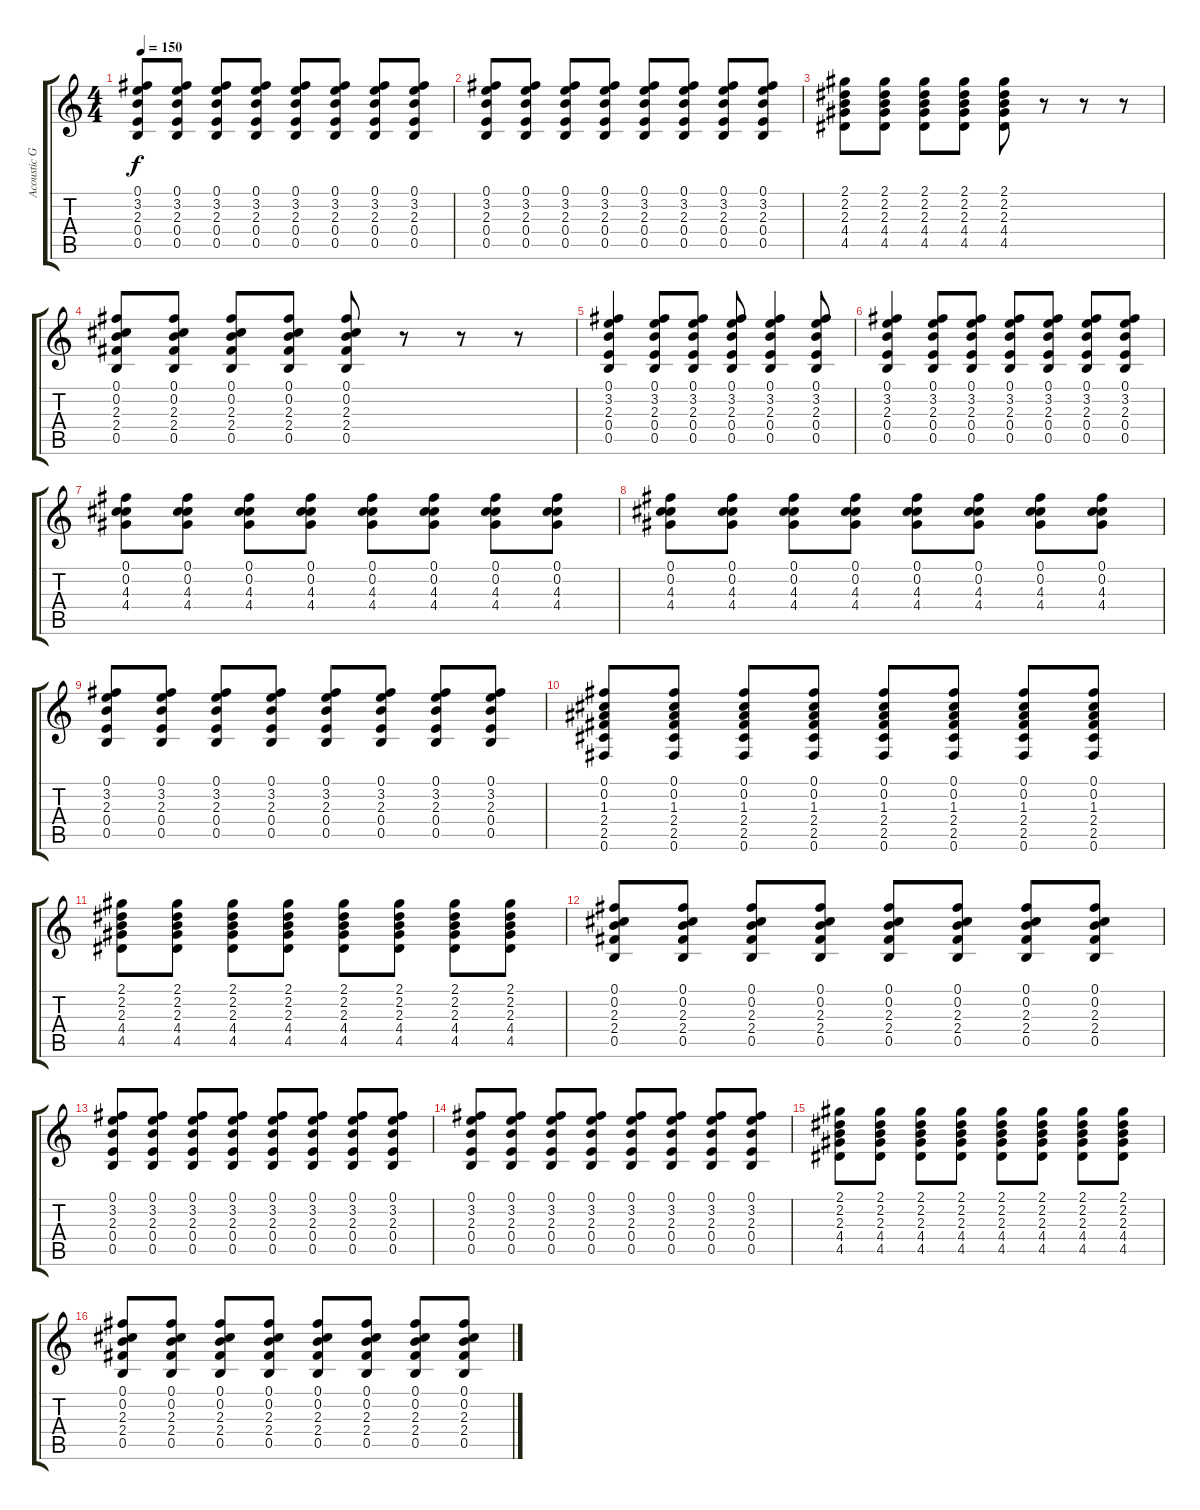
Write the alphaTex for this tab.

\track ("Acoustic Guitar (F#B E A C#F#)" "Acoustic G") {instrument acousticguitarsteel}
\staff {score tabs}
\tuning (Gb4 Db4 A3 E3 B2 Gb2) {hide}
\ts (4 4)
\tempo 150
\clef g2
\ks c
(0.1 3.2 2.3 0.4 0.5).8{dy f} (0.1 3.2 2.3 0.4 0.5).8 (0.1 3.2 2.3 0.4 0.5).8 (0.1 3.2 2.3 0.4 0.5).8 (0.1 3.2 2.3 0.4 0.5).8 (0.1 3.2 2.3 0.4 0.5).8 (0.1 3.2 2.3 0.4 0.5).8 (0.1 3.2 2.3 0.4 0.5).8 |
(0.1 3.2 2.3 0.4 0.5).8 (0.1 3.2 2.3 0.4 0.5).8 (0.1 3.2 2.3 0.4 0.5).8 (0.1 3.2 2.3 0.4 0.5).8 (0.1 3.2 2.3 0.4 0.5).8 (0.1 3.2 2.3 0.4 0.5).8 (0.1 3.2 2.3 0.4 0.5).8 (0.1 3.2 2.3 0.4 0.5).8 |
(2.1 2.2 2.3 4.4 4.5).8 (2.1 2.2 2.3 4.4 4.5).8 (2.1 2.2 2.3 4.4 4.5).8 (2.1 2.2 2.3 4.4 4.5).8 (2.1 2.2 2.3 4.4 4.5).8 r.8 r.8 r.8 |
(0.1 0.2 2.3 2.4 0.5).8 (0.1 0.2 2.3 2.4 0.5).8 (0.1 0.2 2.3 2.4 0.5).8 (0.1 0.2 2.3 2.4 0.5).8 (0.1 0.2 2.3 2.4 0.5).8 r.8 r.8 r.8 |
(0.1 3.2 2.3 0.4 0.5).4 (0.1 3.2 2.3 0.4 0.5).8 (0.1 3.2 2.3 0.4 0.5).8 (0.1 3.2 2.3 0.4 0.5).8 (0.1 3.2 2.3 0.4 0.5).4 (0.1 3.2 2.3 0.4 0.5).8 |
(0.1 3.2 2.3 0.4 0.5).4 (0.1 3.2 2.3 0.4 0.5).8 (0.1 3.2 2.3 0.4 0.5).8 (0.1 3.2 2.3 0.4 0.5).8 (0.1 3.2 2.3 0.4 0.5).8 (0.1 3.2 2.3 0.4 0.5).8 (0.1 3.2 2.3 0.4 0.5).8 |
(0.1 0.2 4.3 4.4).8 (0.1 0.2 4.3 4.4).8 (0.1 0.2 4.3 4.4).8 (0.1 0.2 4.3 4.4).8 (0.1 0.2 4.3 4.4).8 (0.1 0.2 4.3 4.4).8 (0.1 0.2 4.3 4.4).8 (0.1 0.2 4.3 4.4).8 |
(0.1 0.2 4.3 4.4).8 (0.1 0.2 4.3 4.4).8 (0.1 0.2 4.3 4.4).8 (0.1 0.2 4.3 4.4).8 (0.1 0.2 4.3 4.4).8 (0.1 0.2 4.3 4.4).8 (0.1 0.2 4.3 4.4).8 (0.1 0.2 4.3 4.4).8 |
(0.1 3.2 2.3 0.4 0.5).8 (0.1 3.2 2.3 0.4 0.5).8 (0.1 3.2 2.3 0.4 0.5).8 (0.1 3.2 2.3 0.4 0.5).8 (0.1 3.2 2.3 0.4 0.5).8 (0.1 3.2 2.3 0.4 0.5).8 (0.1 3.2 2.3 0.4 0.5).8 (0.1 3.2 2.3 0.4 0.5).8 |
(0.1 0.2 1.3 2.4 2.5 0.6).8 (0.1 0.2 1.3 2.4 2.5 0.6).8 (0.1 0.2 1.3 2.4 2.5 0.6).8 (0.1 0.2 1.3 2.4 2.5 0.6).8 (0.1 0.2 1.3 2.4 2.5 0.6).8 (0.1 0.2 1.3 2.4 2.5 0.6).8 (0.1 0.2 1.3 2.4 2.5 0.6).8 (0.1 0.2 1.3 2.4 2.5 0.6).8 |
(2.1 2.2 2.3 4.4 4.5).8 (2.1 2.2 2.3 4.4 4.5).8 (2.1 2.2 2.3 4.4 4.5).8 (2.1 2.2 2.3 4.4 4.5).8 (2.1 2.2 2.3 4.4 4.5).8 (2.1 2.2 2.3 4.4 4.5).8 (2.1 2.2 2.3 4.4 4.5).8 (2.1 2.2 2.3 4.4 4.5).8 |
(0.1 0.2 2.3 2.4 0.5).8 (0.1 0.2 2.3 2.4 0.5).8 (0.1 0.2 2.3 2.4 0.5).8 (0.1 0.2 2.3 2.4 0.5).8 (0.1 0.2 2.3 2.4 0.5).8 (0.1 0.2 2.3 2.4 0.5).8 (0.1 0.2 2.3 2.4 0.5).8 (0.1 0.2 2.3 2.4 0.5).8 |
(0.1 3.2 2.3 0.4 0.5).8 (0.1 3.2 2.3 0.4 0.5).8 (0.1 3.2 2.3 0.4 0.5).8 (0.1 3.2 2.3 0.4 0.5).8 (0.1 3.2 2.3 0.4 0.5).8 (0.1 3.2 2.3 0.4 0.5).8 (0.1 3.2 2.3 0.4 0.5).8 (0.1 3.2 2.3 0.4 0.5).8 |
(0.1 3.2 2.3 0.4 0.5).8 (0.1 3.2 2.3 0.4 0.5).8 (0.1 3.2 2.3 0.4 0.5).8 (0.1 3.2 2.3 0.4 0.5).8 (0.1 3.2 2.3 0.4 0.5).8 (0.1 3.2 2.3 0.4 0.5).8 (0.1 3.2 2.3 0.4 0.5).8 (0.1 3.2 2.3 0.4 0.5).8 |
(2.1 2.2 2.3 4.4 4.5).8 (2.1 2.2 2.3 4.4 4.5).8 (2.1 2.2 2.3 4.4 4.5).8 (2.1 2.2 2.3 4.4 4.5).8 (2.1 2.2 2.3 4.4 4.5).8 (2.1 2.2 2.3 4.4 4.5).8 (2.1 2.2 2.3 4.4 4.5).8 (2.1 2.2 2.3 4.4 4.5).8 |
(0.1 0.2 2.3 2.4 0.5).8 (0.1 0.2 2.3 2.4 0.5).8 (0.1 0.2 2.3 2.4 0.5).8 (0.1 0.2 2.3 2.4 0.5).8 (0.1 0.2 2.3 2.4 0.5).8 (0.1 0.2 2.3 2.4 0.5).8 (0.1 0.2 2.3 2.4 0.5).8 (0.1 0.2 2.3 2.4 0.5).8
